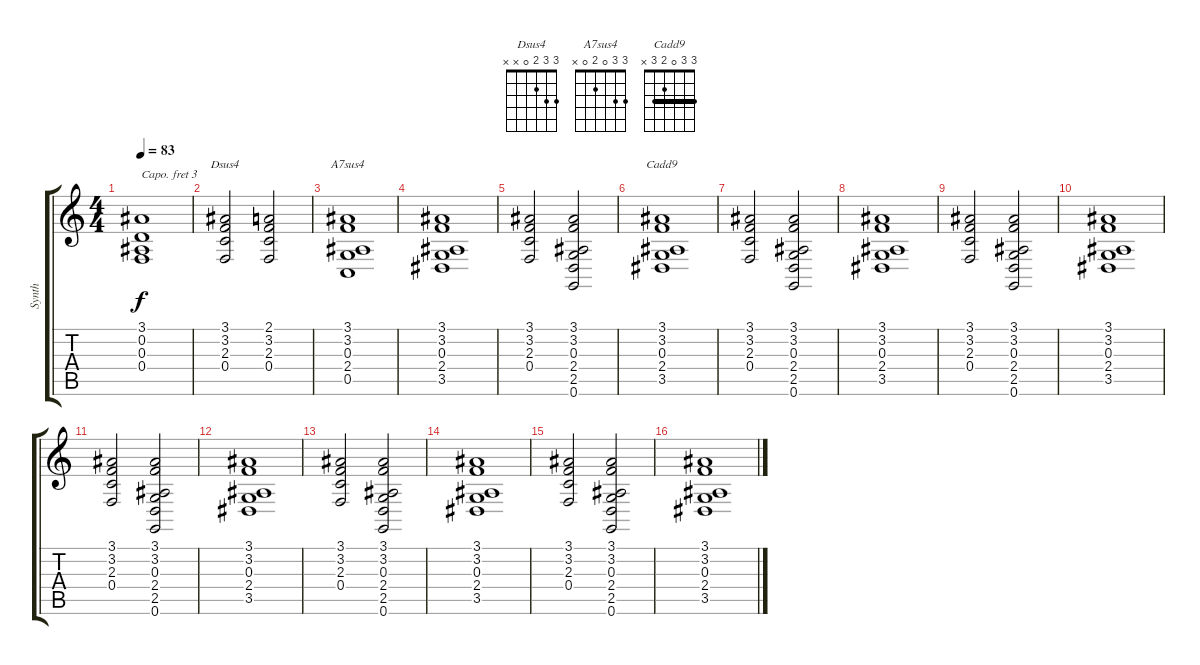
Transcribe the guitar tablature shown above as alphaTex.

\track ("Synth" "Synth") {instrument choiraahs}
\staff {score tabs}
\capo 3
\tuning (E4 B3 G3 D3 A2 E2) {hide}
\chord ("Dsus4" 3 3 2 0 x x)
\chord ("A7sus4" 3 3 0 2 0 x)
\chord ("Cadd9" 3 3 0 2 3 x) {barre 3}
\ts (4 4)
\tempo 83
\clef g2
\ks c
(3.1 0.2 0.3 0.4).1{dy f instrument choiraahs} |
(3.1 3.2 2.3 0.4).2{ch "Dsus4"} (2.1 3.2 2.3 0.4).2 |
(3.1 3.2 0.3 2.4 0.5).1{ch "A7sus4"} |
(3.1 3.2 0.3 2.4 3.5).1 |
(3.1 3.2 2.3 0.4).2 (3.1 3.2 0.3 2.4 2.5 0.6).2 |
(3.1 3.2 0.3 2.4 3.5).1{ch "Cadd9"} |
(3.1 3.2 2.3 0.4).2 (3.1 3.2 0.3 2.4 2.5 0.6).2 |
(3.1 3.2 0.3 2.4 3.5).1 |
(3.1 3.2 2.3 0.4).2 (3.1 3.2 0.3 2.4 2.5 0.6).2 |
(3.1 3.2 0.3 2.4 3.5).1 |
(3.1 3.2 2.3 0.4).2 (3.1 3.2 0.3 2.4 2.5 0.6).2 |
(3.1 3.2 0.3 2.4 3.5).1 |
(3.1 3.2 2.3 0.4).2 (3.1 3.2 0.3 2.4 2.5 0.6).2 |
(3.1 3.2 0.3 2.4 3.5).1 |
(3.1 3.2 2.3 0.4).2 (3.1 3.2 0.3 2.4 2.5 0.6).2 |
(3.1 3.2 0.3 2.4 3.5).1
